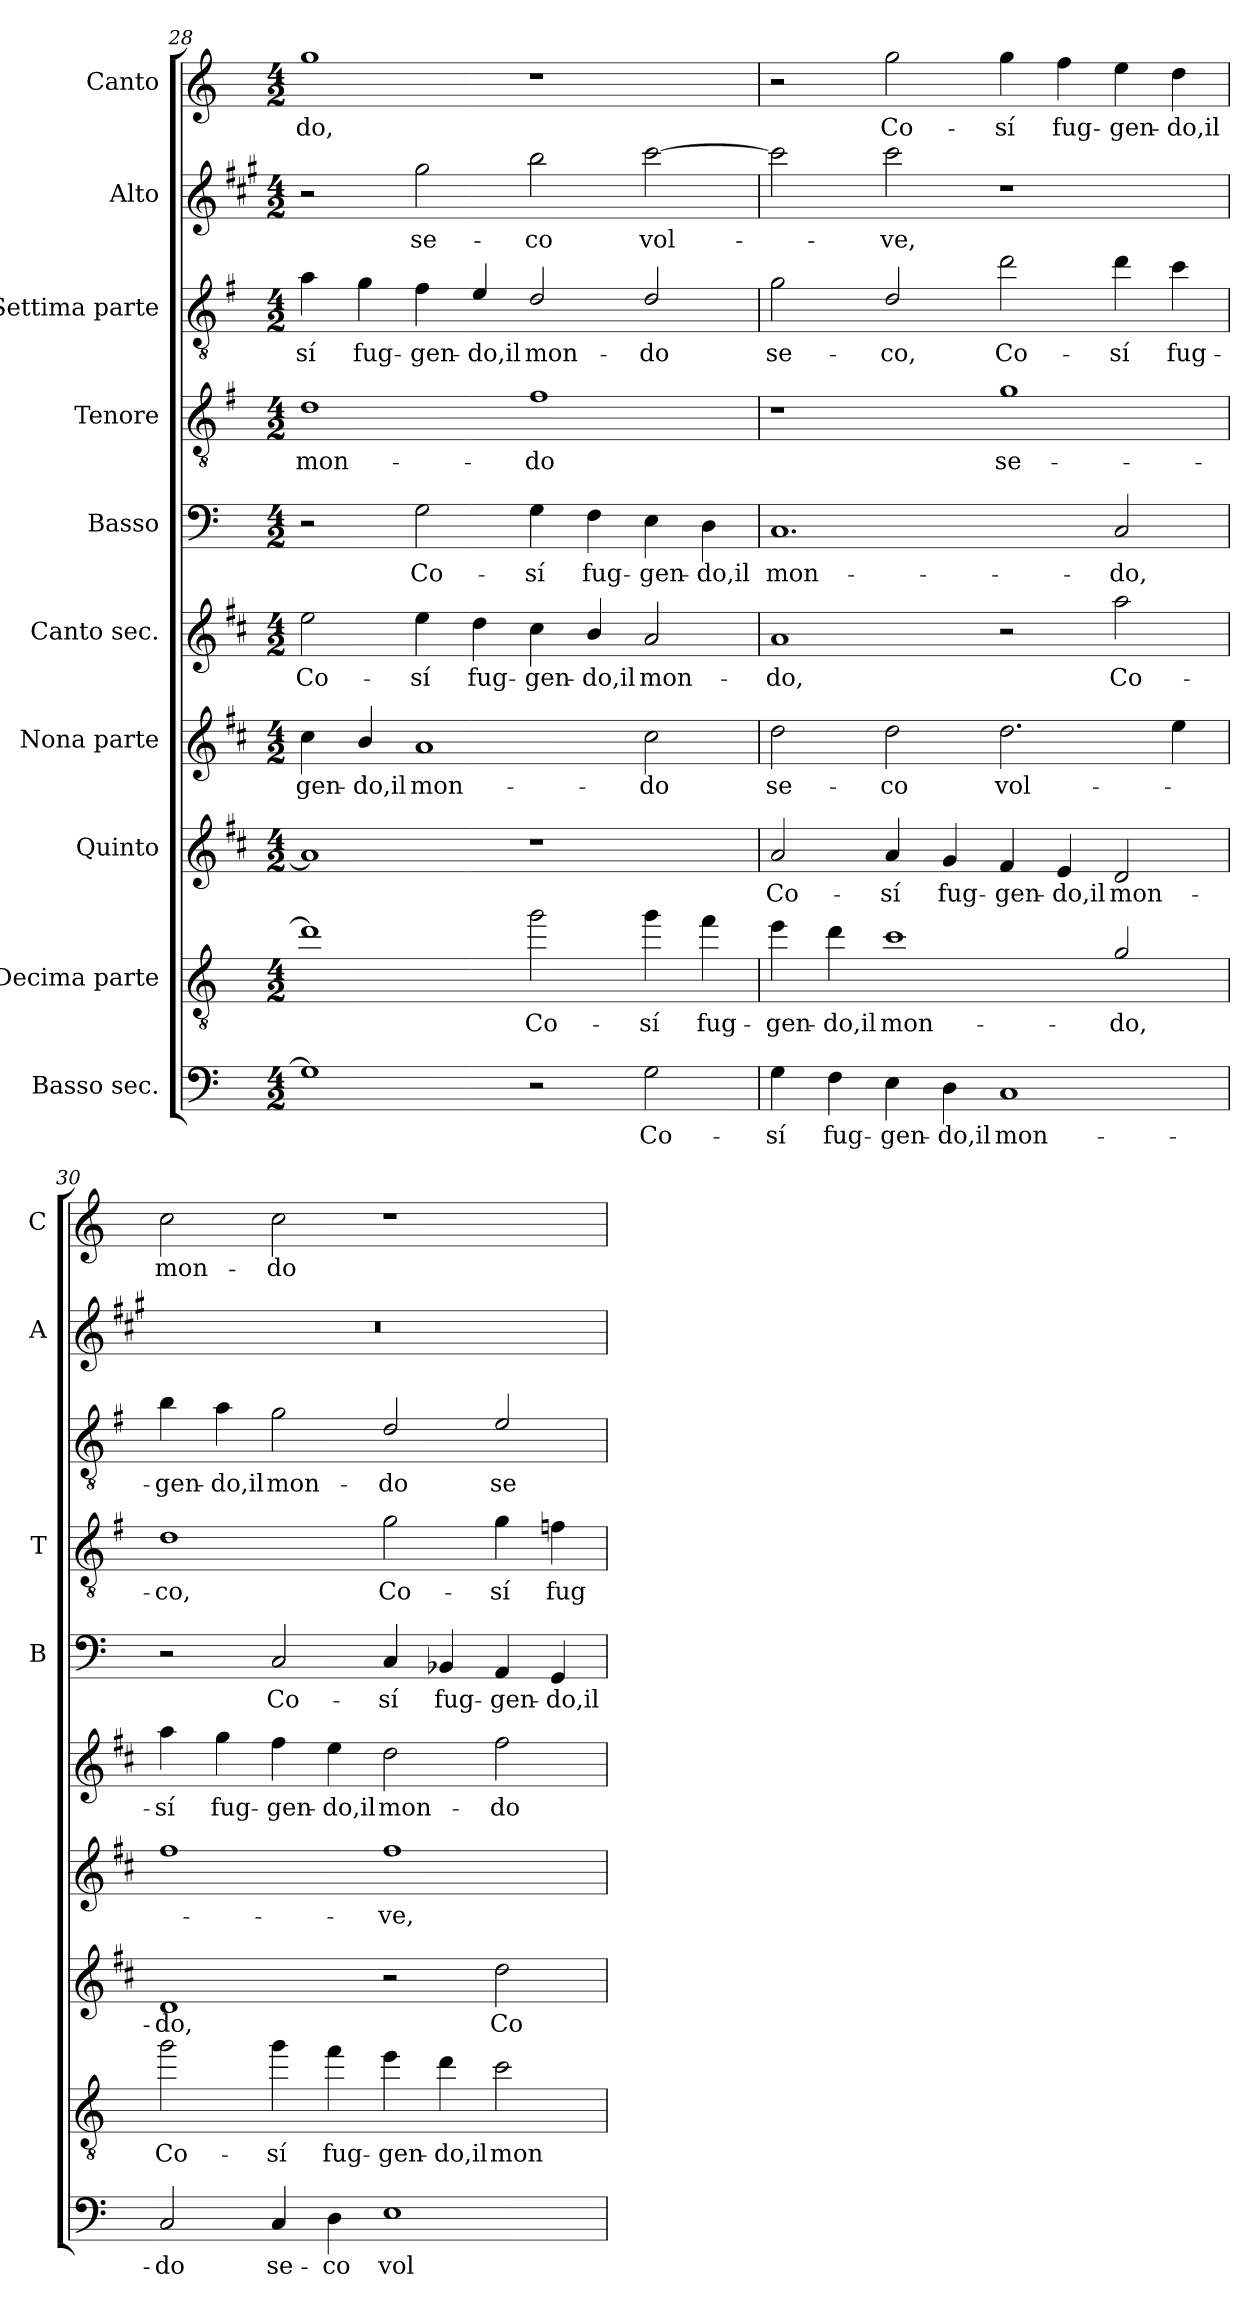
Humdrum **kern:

**kern	**text	**kern	**text	**kern	**text	**kern	**text	**kern	**text	**kern	**text	**kern	**text	**kern	**text	**kern	**text	**kern	**text
*part10	*part10	*part9	*part9	*part8	*part8	*part7	*part7	*part6	*part6	*part5	*part5	*part4	*part4	*part3	*part3	*part2	*part2	*part1	*part1
*staff10	*staff10	*staff9	*staff9	*staff8	*staff8	*staff7	*staff7	*staff6	*staff6	*staff5	*staff5	*staff4	*staff4	*staff3	*staff3	*staff2	*staff2	*staff1	*staff1
*I"Basso sec.	*	*I"Decima parte	*	*I"Quinto	*	*I"Nona parte	*	*I"Canto sec.	*	*I"Basso	*	*I"Tenore	*	*I"Settima parte	*	*I"Alto	*	*I"Canto	*
*	*	*	*	*	*	*	*	*	*	*I'B	*	*I'T	*	*	*	*I'A	*	*I'C	*
!!LO:LB:g=z
*clefF4	*	*clefGv2	*	*clefG2	*	*clefG2	*	*clefG2	*	*clefF4	*	*clefGv2	*	*clefGv2	*	*clefG2	*	*clefG2	*
*	*	*ITrd8c14	*	*ITrd1c2	*	*ITrd1c2	*	*ITrd1c2	*	*	*	*ITrd4c7	*	*ITrd4c7	*	*ITrd5c9	*	*	*
*k[]	*	*k[]	*	*k[]	*	*k[]	*	*k[]	*	*k[]	*	*k[]	*	*k[]	*	*k[]	*	*k[]	*
*C:	*	*C:	*	*C:	*	*C:	*	*C:	*	*C:	*	*C:	*	*C:	*	*C:	*	*C:	*
*M4/2	*	*M4/2	*	*M4/2	*	*M4/2	*	*M4/2	*	*M4/2	*	*M4/2	*	*M4/2	*	*M4/2	*	*M4/2	*
=28	=28	=28	=28	=28	=28	=28	=28	=28	=28	=28	=28	=28	=28	=28	=28	=28	=28	=28	=28
!	!	!	!	!	!	!	!LO:LY:b	!	!LO:LY:b	!	!	!	!LO:LY:b	!	!LO:LY:b	!	!	!	!LO:LY:b
1G]	.	1d]	.	1g]	.	4b\	-gen-	2dd\	Co-	2r	.	1G	mon-	4d\	-sí	2r	.	1gg	-do,
!	!	!	!	!	!	!	!LO:LY:b	!	!	!	!	!	!	!	!LO:LY:b	!	!	!	!
.	.	.	.	.	.	4a/	-do,il	.	.	.	.	.	.	4c\	fug-	.	.	.	.
!	!	!	!	!	!	!	!LO:LY:b	!	!LO:LY:b	!	!LO:LY:b	!	!	!	!LO:LY:b	!	!LO:LY:b	!	!
.	.	.	.	.	.	1g	mon-	4dd\	-sí	2G\	Co-	.	.	4B\	-gen-	2b\	se-	.	.
!	!	!	!	!	!	!	!	!	!LO:LY:b	!	!	!	!	!	!LO:LY:b	!	!	!	!
.	.	.	.	.	.	.	.	4cc\	fug-	.	.	.	.	4A/	-do,il	.	.	.	.
!	!	!	!LO:LY:b	!	!	!	!	!	!LO:LY:b	!	!LO:LY:b	!	!LO:LY:b	!	!LO:LY:b	!	!LO:LY:b	!	!
2r	.	2g\	Co-	1r	.	.	.	4b\	-gen-	4G\	-sí	1B	-do	2G/	mon-	2dd\	-co	1r	.
!	!	!	!	!	!	!	!	!	!LO:LY:b	!	!LO:LY:b	!	!	!	!	!	!	!	!
.	.	.	.	.	.	.	.	4a/	-do,il	4F\	fug-	.	.	.	.	.	.	.	.
!	!LO:LY:b	!	!LO:LY:b	!	!	!	!LO:LY:b	!	!LO:LY:b	!	!LO:LY:b	!	!	!	!LO:LY:b	!	!LO:LY:b	!	!
2G\	Co-	4g\	-sí	.	.	2b\	-do	2g/	mon-	4E\	-gen-	.	.	2G/	-do	[2ee\	vol-	.	.
!	!	!	!LO:LY:b	!	!	!	!	!	!	!	!LO:LY:b	!	!	!	!	!	!	!	!
.	.	4f\	fug-	.	.	.	.	.	.	4D\	-do,il	.	.	.	.	.	.	.	.
=29	=29	=29	=29	=29	=29	=29	=29	=29	=29	=29	=29	=29	=29	=29	=29	=29	=29	=29	=29
!	!LO:LY:b	!	!LO:LY:b	!	!LO:LY:b	!	!LO:LY:b	!	!LO:LY:b	!	!LO:LY:b	!	!	!	!LO:LY:b	!	!	!	!
4G\	-sí	4e\	-gen-	2g/	Co-	2cc\	se-	1g	-do,	1.C	mon-	1r	.	2c\	se-	2ee\]	.	2r	.
!	!LO:LY:b	!	!LO:LY:b	!	!	!	!	!	!	!	!	!	!	!	!	!	!	!	!
4F\	fug-	4d\	-do,il	.	.	.	.	.	.	.	.	.	.	.	.	.	.	.	.
!	!LO:LY:b	!	!LO:LY:b	!	!LO:LY:b	!	!LO:LY:b	!	!	!	!	!	!	!	!LO:LY:b	!	!LO:LY:b	!	!LO:LY:b
4E\	-gen-	1c	mon-	4g/	-sí	2cc\	-co	.	.	.	.	.	.	2G/	-co,	2ee\	-ve,	2gg\	Co-
!	!LO:LY:b	!	!	!	!LO:LY:b	!	!	!	!	!	!	!	!	!	!	!	!	!	!
4D\	-do,il	.	.	4f/	fug-	.	.	.	.	.	.	.	.	.	.	.	.	.	.
!	!LO:LY:b	!	!	!	!LO:LY:b	!	!LO:LY:b	!	!	!	!	!	!LO:LY:b	!	!LO:LY:b	!	!	!	!LO:LY:b
1C	mon-	.	.	4e/	-gen-	2.cc\	vol-	2r	.	.	.	1c	se-	2g\	Co-	1r	.	4gg\	-sí
!	!	!	!	!	!LO:LY:b	!	!	!	!	!	!	!	!	!	!	!	!	!	!LO:LY:b
.	.	.	.	4d/	-do,il	.	.	.	.	.	.	.	.	.	.	.	.	4ff\	fug-
!	!	!	!LO:LY:b	!	!LO:LY:b	!	!	!	!LO:LY:b	!	!LO:LY:b	!	!	!	!LO:LY:b	!	!	!	!LO:LY:b
.	.	2G/	-do,	2c/	mon-	.	.	2gg\	Co-	2C/	-do,	.	.	4g\	-sí	.	.	4ee\	-gen-
!	!	!	!	!	!	!	!	!	!	!	!	!	!	!	!LO:LY:b	!	!	!	!LO:LY:b
.	.	.	.	.	.	4dd\	.	.	.	.	.	.	.	4f\	fug-	.	.	4dd\	-do,il
=30	=30	=30	=30	=30	=30	=30	=30	=30	=30	=30	=30	=30	=30	=30	=30	=30	=30	=30	=30
!	!LO:LY:b	!	!LO:LY:b	!	!LO:LY:b	!	!	!	!LO:LY:b	!	!	!	!LO:LY:b	!	!LO:LY:b	!	!	!	!LO:LY:b
2C/	-do	2g\	Co-	1c	-do,	1ee	.	4gg\	-sí	2r	.	1G	-co,	4e\	-gen-	0r	.	2cc\	mon-
!	!	!	!	!	!	!	!	!	!LO:LY:b	!	!	!	!	!	!LO:LY:b	!	!	!	!
.	.	.	.	.	.	.	.	4ff\	fug-	.	.	.	.	4d\	-do,il	.	.	.	.
!	!LO:LY:b	!	!LO:LY:b	!	!	!	!	!	!LO:LY:b	!	!LO:LY:b	!	!	!	!LO:LY:b	!	!	!	!LO:LY:b
4C/	se-	4g\	-sí	.	.	.	.	4ee\	-gen-	2C/	Co-	.	.	2c\	mon-	.	.	2cc\	-do
!	!LO:LY:b	!	!LO:LY:b	!	!	!	!	!	!LO:LY:b	!	!	!	!	!	!	!	!	!	!
4D\	-co	4f\	fug-	.	.	.	.	4dd\	-do,il	.	.	.	.	.	.	.	.	.	.
!	!LO:LY:b	!	!LO:LY:b	!	!	!	!LO:LY:b	!	!LO:LY:b	!	!LO:LY:b	!	!LO:LY:b	!	!LO:LY:b	!	!	!	!
1E	vol-	4e\	-gen-	2r	.	1ee	-ve,	2cc\	mon-	4C/	-sí	2c\	Co-	2G/	-do	.	.	1r	.
!	!	!	!LO:LY:b	!	!	!	!	!	!	!	!LO:LY:b	!	!	!	!	!	!	!	!
.	.	4d\	-do,il	.	.	.	.	.	.	4BB-X/	fug-	.	.	.	.	.	.	.	.
!	!	!	!LO:LY:b	!	!LO:LY:b	!	!	!	!LO:LY:b	!	!LO:LY:b	!	!LO:LY:b	!	!LO:LY:b	!	!	!	!
.	.	2c\	mon-	2cc\	Co-	.	.	2ee\	-do	4AA/	-gen-	4c\	-sí	2A/	se-	.	.	.	.
!	!	!	!	!	!	!	!	!	!	!	!LO:LY:b	!	!LO:LY:b	!	!	!	!	!	!
.	.	.	.	.	.	.	.	.	.	4GG/	-do,il	4B-X\	fug-	.	.	.	.	.	.
=	=	=	=	=	=	=	=	=	=	=	=	=	=	=	=	=	=	=	=
*-	*-	*-	*-	*-	*-	*-	*-	*-	*-	*-	*-	*-	*-	*-	*-	*-	*-	*-	*-
